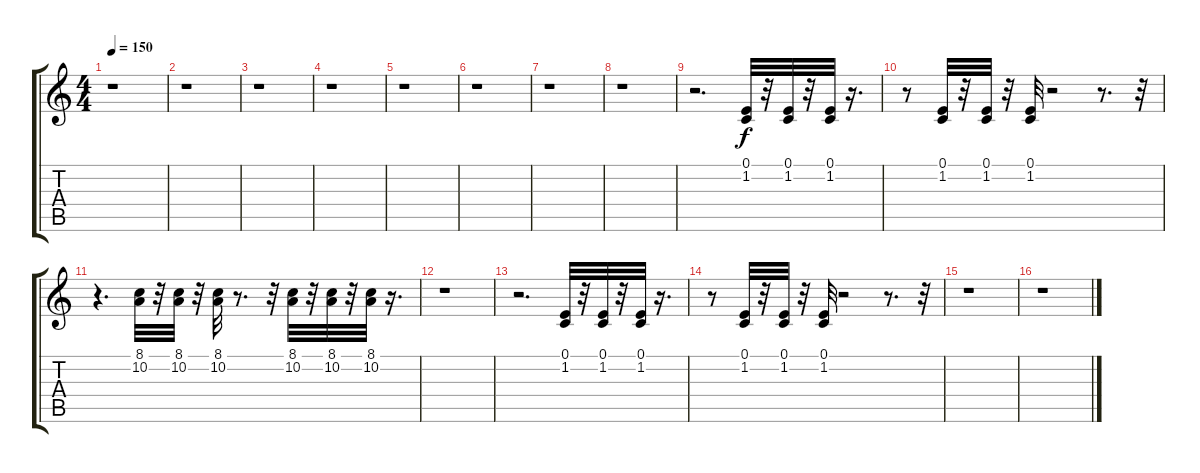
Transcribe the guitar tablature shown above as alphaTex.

\track "" {instrument brasssection}
\staff {score tabs}
\tuning (E4 B3 G3 D3 A2 E2) {hide}
\ts (4 4)
\tempo 150
\clef g2
\ks c
r.1{dy f instrument brasssection} |
r.1 |
r.1 |
r.1 |
r.1 |
r.1 |
r.1 |
r.1 |
r.2{d} (0.1 1.2).32 r.32 (0.1 1.2).32 r.32 (0.1 1.2).32 r.16{d} |
r.8 (0.1 1.2).32 r.32 (0.1 1.2).32 r.32 (0.1 1.2).32 r.2 r.8{d} r.32 |
r.4{d} (8.1 10.2).32 r.32 (8.1 10.2).32 r.32 (8.1 10.2).32 r.8{d} r.32 (8.1 10.2).32 r.32 (8.1 10.2).32 r.32 (8.1 10.2).32 r.16{d} |
r.1 |
r.2{d} (0.1 1.2).32 r.32 (0.1 1.2).32 r.32 (0.1 1.2).32 r.16{d} |
r.8 (0.1 1.2).32 r.32 (0.1 1.2).32 r.32 (0.1 1.2).32 r.2 r.8{d} r.32 |
r.1 |
r.1
